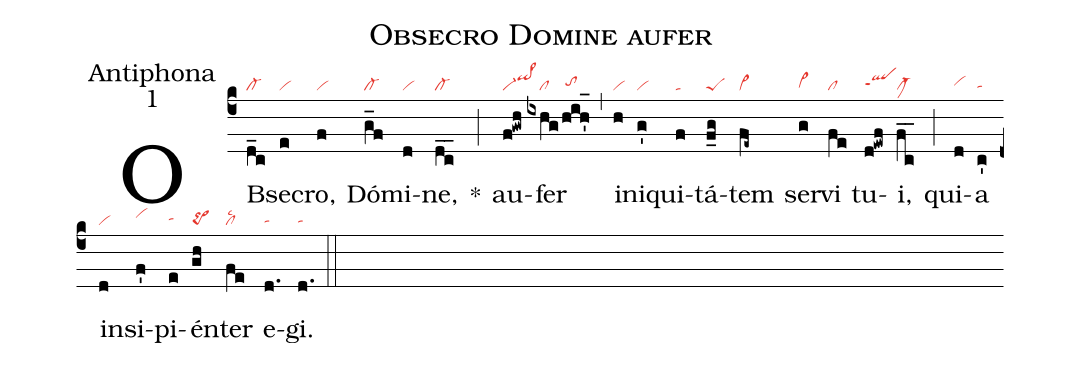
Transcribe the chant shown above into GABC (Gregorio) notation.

name:Obsecro Domine aufer;
office-part:Antiphona;
mode:1;
nabc-lines:1;
%%
(c4)
OB(d_c|cl-)se(e|vi)cro,(f|vi) Dó(g_f|cl-)mi(d|vi)ne,(dc__|cl-) *(;)
au(f!gwh|vi-qi>hj)fer(ixhg|////cl|/hih'_1|/tohh) (,)
i(h|vi)ni(g'|vi)qui(f|ta)tá(f_g|peS)tem(fe~|vi>) ser(g|vi>hg)vi(fe|cl)
tu(d!ewf|qlhhppt1)i,(fc__|clM-) (;)
qui(d|vihh)a(c'|tahg) in(d|vi)si(f'|vihi)pi(e|tahh)én(gh|pqS>)ter(fe|cllsc2) e(d.|tahg)gi.(d.|tahg) (::)
